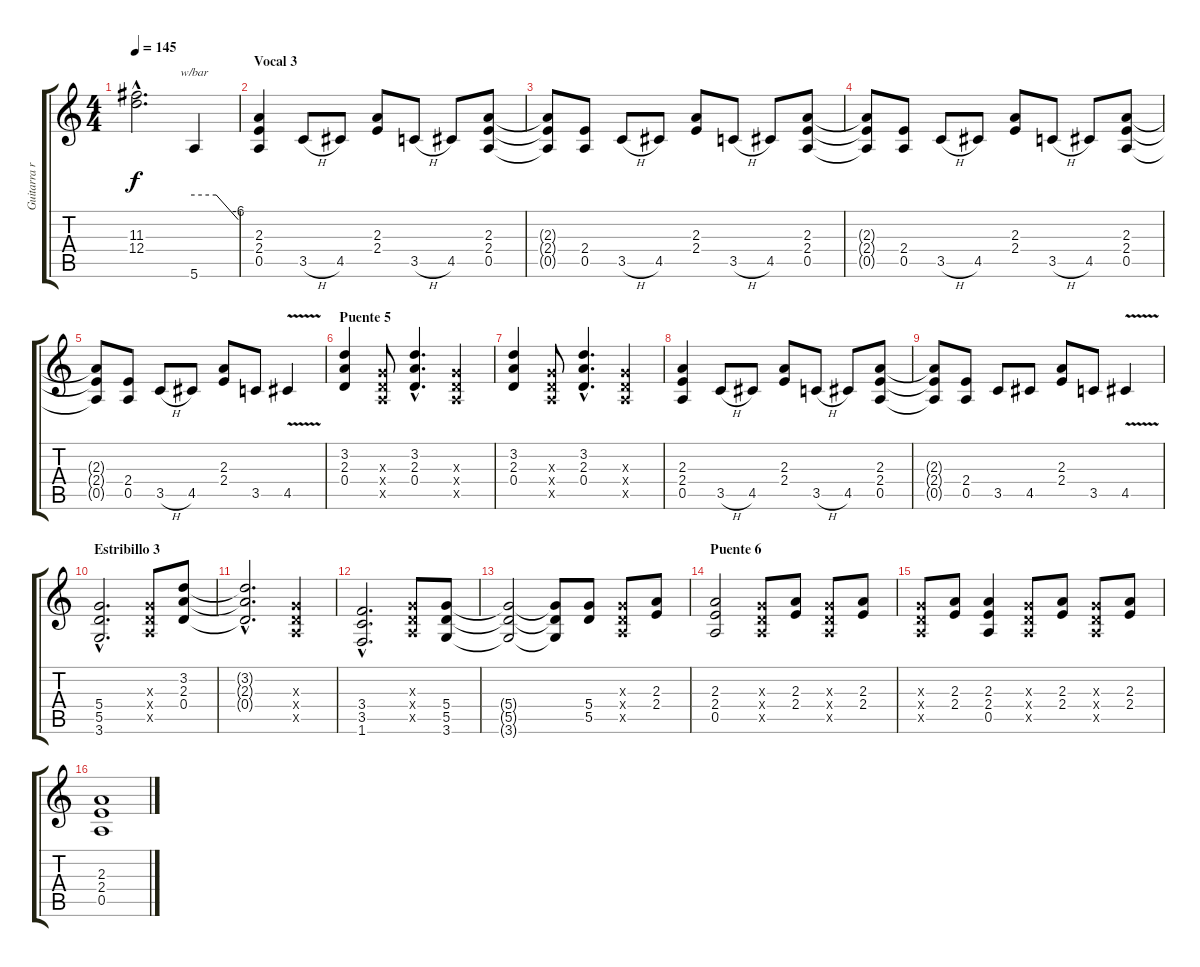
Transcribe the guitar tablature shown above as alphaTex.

\track ("Guitarra rítmica" "Guitarra r") {instrument distortionguitar}
\staff {score tabs}
\tuning (E4 B3 G3 D3 A2 E2) {hide}
\ts (4 4)
\tempo 145
\clef g2
\ks c
(11.3{hac t} 12.4{hac t}).2{d dy f volume 10} 5.6.4{tbe (custom default 0 0 30 0 60 -24) volume 13} |
\section ("" "Vocal 3")
(2.3 2.4 0.5).4 3.5{h}.8 4.5.8 (2.3 2.4).8 3.5{h}.8 4.5.8 (2.3 2.4 0.5).8 |
(2.3{t} 2.4{t} 0.5{t}).8 (2.4 0.5).8 3.5{h}.8 4.5.8 (2.3 2.4).8 3.5{h}.8 4.5.8 (2.3 2.4 0.5).8 |
(2.3{t} 2.4{t} 0.5{t}).8 (2.4 0.5).8 3.5{h}.8 4.5.8 (2.3 2.4).8 3.5{h}.8 4.5.8 (2.3 2.4 0.5).8 |
(2.3{t} 2.4{t} 0.5{t}).8 (2.4 0.5).8 3.5{h}.8 4.5.8 (2.3 2.4).8 3.5.8 4.5{v}.4 |
\section ("" "Puente 5")
(3.2 2.3 0.4).4 (0.3{x} 0.4{x} 0.5{x}).8 (3.2{hac} 2.3{hac} 0.4{hac}).4{d} (0.3{x} 0.4{x} 0.5{x}).4 |
(3.2 2.3 0.4).4 (0.3{x} 0.4{x} 0.5{x}).8 (3.2{hac} 2.3{hac} 0.4{hac}).4{d} (0.3{x} 0.4{x} 0.5{x}).4 |
(2.3 2.4 0.5).4 3.5{h}.8 4.5.8 (2.3 2.4).8 3.5{h}.8 4.5.8 (2.3 2.4 0.5).8 |
(2.3{t} 2.4{t} 0.5{t}).8 (2.4 0.5).8 3.5.8 4.5.8 (2.3 2.4).8 3.5.8 4.5{v}.4 |
\section ("" "Estribillo 3")
(5.4{hac} 5.5{hac} 3.6{hac}).2{d} (0.3{x} 0.4{x} 0.5{x}).8 (3.2 2.3 0.4).8 |
(3.2{hac t} 2.3{hac t} 0.4{hac t}).2{d} (0.3{x} 0.4{x} 0.5{x}).4 |
(3.4{hac} 3.5{hac} 1.6{hac}).2{d} (0.3{x} 0.4{x} 0.5{x}).8 (5.4 5.5 3.6).8 |
(5.4{t} 5.5{t} 3.6{t}).2 (5.4{t} 5.5{t} 3.6{t}).8 (5.4 5.5).8 (0.3{x} 0.4{x} 0.5{x}).8 (2.3 2.4).8 |
\section ("" "Puente 6")
(2.3 2.4 0.5).2 (0.3{x} 0.4{x} 0.5{x}).8 (2.3 2.4).8 (0.3{x} 0.4{x} 0.5{x}).8 (2.3 2.4).8 |
(0.3{x} 0.4{x} 0.5{x}).8 (2.3 2.4).8 (2.3 2.4 0.5).4 (0.3{x} 0.4{x} 0.5{x}).8 (2.3 2.4).8 (0.3{x} 0.4{x} 0.5{x}).8 (2.3 2.4).8 |
(2.3 2.4 0.5).1
